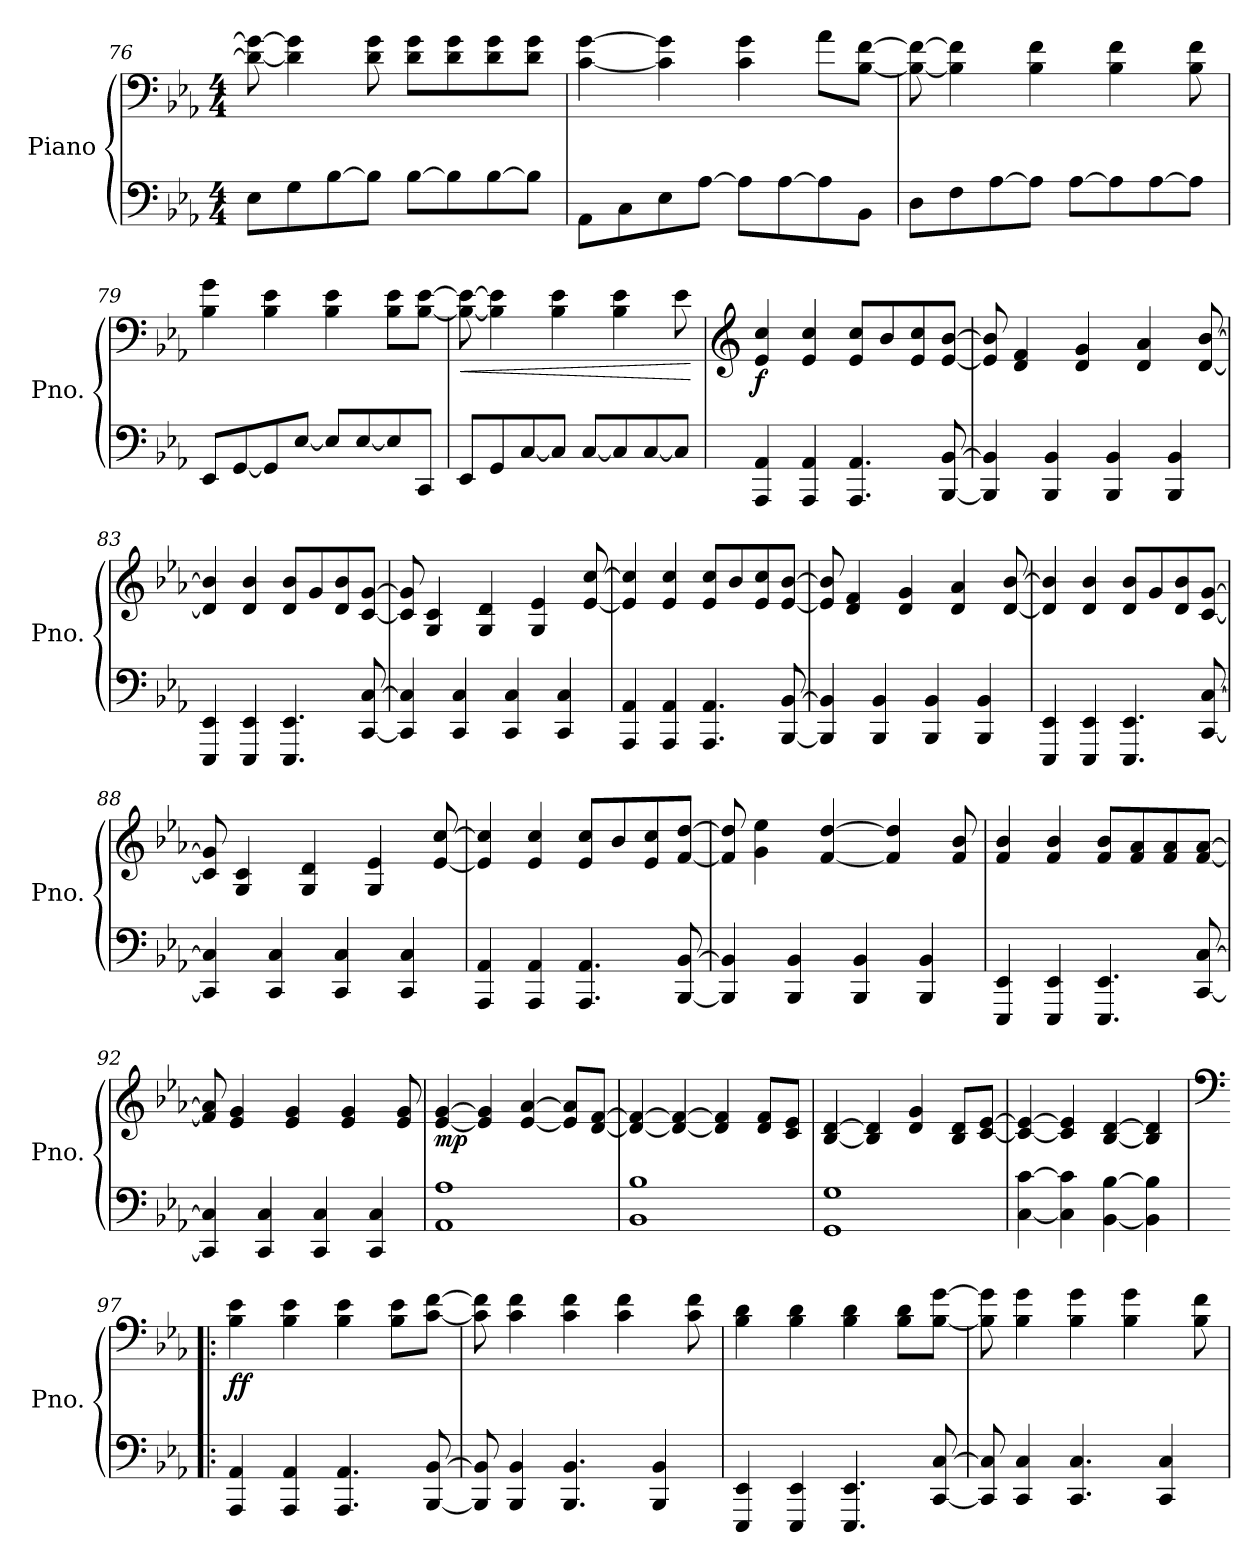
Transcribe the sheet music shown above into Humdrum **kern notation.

**kern	**kern	**dynam
*part1	*part1	*part1
*staff2	*staff1	*staff1/2
*I"Piano	*	*
*I'Pno.	*	*
*clefF4	*clefF4	*
*k[b-e-a-]	*k[b-e-a-]	*
*M4/4	*M4/4	*
=76	=76	=76
8E-\L	8d\_ 8g\_	.
8G\	4d\] 4g\]	.
[8B-\	.	.
8B-\J]	8d\ 8g\	.
[8B-\L	8d\ 8g\L	.
8B-\]	8d\ 8g\	.
[8B-\	8d\ 8g\	.
8B-\J]	8d\ 8g\J	.
!!LO:LB:g=z
=77	=77	=77
8AA-\L	[4c\ [4g\	.
8C\	.	.
8E-\	4c\] 4g\]	.
[8A-\J	.	.
8A-\L]	4c\ 4g\	.
[8A-\	.	.
8A-\]	8a-\L	.
8BB-\J	[8B-\ [8f\J	.
=78	=78	=78
8D\L	8B-\_ 8f\_	.
8F\	4B-\] 4f\]	.
[8A-\	.	.
8A-\J]	4B-\ 4f\	.
[8A-\L	.	.
8A-\]	4B-\ 4f\	.
[8A-\	.	.
8A-\J]	8B-\ 8f\	.
=79	=79	=79
8EE-/L	4B-\ 4g\	.
[8GG/	.	.
8GG/]	4B-\ 4e-\	.
[8E-/J	.	.
8E-/L]	4B-\ 4e-\	.
[8E-/	.	.
8E-/]	8B-\ 8e-\L	.
8CC/J	[8B-\ [8e-\J	.
=80	=80	=80
!	!	!LO:HP:b
8EE-/L	8B-\_ 8e-\_	<
8GG/	4B-\] 4e-\]	.
[8C/	.	.
8C/J]	4B-\ 4e-\	.
[8C/L	.	.
8C/]	4B-\ 4e-\	.
[8C/	.	.
8C/J]	8e-\	.
.	.	[
!!LO:PB:g=z
=81	=81	=81
*	*clefG2	*
!	!	!LO:DY:b
4AAA-/ 4AA-/	4e-/ 4cc/	f
4AAA-/ 4AA-/	4e-/ 4cc/	.
4.AAA-/ 4.AA-/	8e-/ 8cc/L	.
.	8b-/	.
.	8e-/ 8cc/	.
[8BBB-/ [8BB-/	[8e-/ [8b-/J	.
=82	=82	=82
4BBB-/] 4BB-/]	8e-/] 8b-/]	.
.	4d/ 4f/	.
4BBB-/ 4BB-/	.	.
.	4d/ 4g/	.
4BBB-/ 4BB-/	.	.
.	4d/ 4a-/	.
4BBB-/ 4BB-/	.	.
.	[8d/ [8b-/	.
=83	=83	=83
4EEE-/ 4EE-/	4d/] 4b-/]	.
4EEE-/ 4EE-/	4d/ 4b-/	.
4.EEE-/ 4.EE-/	8d/ 8b-/L	.
.	8g/	.
.	8d/ 8b-/	.
[8CC/ [8C/	[8c/ [8g/J	.
=84	=84	=84
4CC/] 4C/]	8c/] 8g/]	.
.	4G/ 4c/	.
4CC/ 4C/	.	.
.	4G/ 4d/	.
4CC/ 4C/	.	.
.	4G/ 4e-/	.
4CC/ 4C/	.	.
.	[8e-/ [8cc/	.
!!LO:LB:g=z
=85	=85	=85
4AAA-/ 4AA-/	4e-/] 4cc/]	.
4AAA-/ 4AA-/	4e-/ 4cc/	.
4.AAA-/ 4.AA-/	8e-/ 8cc/L	.
.	8b-/	.
.	8e-/ 8cc/	.
[8BBB-/ [8BB-/	[8e-/ [8b-/J	.
=86	=86	=86
4BBB-/] 4BB-/]	8e-/] 8b-/]	.
.	4d/ 4f/	.
4BBB-/ 4BB-/	.	.
.	4d/ 4g/	.
4BBB-/ 4BB-/	.	.
.	4d/ 4a-/	.
4BBB-/ 4BB-/	.	.
.	[8d/ [8b-/	.
=87	=87	=87
4EEE-/ 4EE-/	4d/] 4b-/]	.
4EEE-/ 4EE-/	4d/ 4b-/	.
4.EEE-/ 4.EE-/	8d/ 8b-/L	.
.	8g/	.
.	8d/ 8b-/	.
[8CC/ [8C/	[8c/ [8g/J	.
=88	=88	=88
4CC/] 4C/]	8c/] 8g/]	.
.	4G/ 4c/	.
4CC/ 4C/	.	.
.	4G/ 4d/	.
4CC/ 4C/	.	.
.	4G/ 4e-/	.
4CC/ 4C/	.	.
.	[8e-/ [8cc/	.
!!LO:LB:g=z
=89	=89	=89
4AAA-/ 4AA-/	4e-/] 4cc/]	.
4AAA-/ 4AA-/	4e-/ 4cc/	.
4.AAA-/ 4.AA-/	8e-/ 8cc/L	.
.	8b-/	.
.	8e-/ 8cc/	.
[8BBB-/ [8BB-/	[8f/ [8dd/J	.
=90	=90	=90
4BBB-/] 4BB-/]	8f/] 8dd/]	.
.	4g\ 4ee-\	.
4BBB-/ 4BB-/	.	.
.	[4f/ [4dd/	.
4BBB-/ 4BB-/	.	.
.	4f/] 4dd/]	.
4BBB-/ 4BB-/	.	.
.	8f/ 8b-/	.
=91	=91	=91
4EEE-/ 4EE-/	4f/ 4b-/	.
4EEE-/ 4EE-/	4f/ 4b-/	.
4.EEE-/ 4.EE-/	8f/ 8b-/L	.
.	8f/ 8a-/	.
.	8f/ 8a-/	.
[8CC/ [8C/	[8f/ [8a-/J	.
=92	=92	=92
4CC/] 4C/]	8f/] 8a-/]	.
.	4e-/ 4g/	.
4CC/ 4C/	.	.
.	4e-/ 4g/	.
4CC/ 4C/	.	.
.	4e-/ 4g/	.
4CC/ 4C/	.	.
.	8e-/ 8g/	.
!!LO:LB:g=z
=93	=93	=93
!	!	!LO:DY:b
1AA- 1A-	[4e-/ [4g/	mp
.	4e-/] 4g/]	.
.	[4e-/ [4a-/	.
.	8e-/] 8a-/]L	.
.	[8d/ [8f/J	.
=94	=94	=94
1BB- 1B-	4d/_ 4f/_	.
.	4d/_ 4f/_	.
.	4d/] 4f/]	.
.	8d/ 8f/L	.
.	8c/ 8e-/J	.
=95	=95	=95
1GG 1G	[4B-/ [4d/	.
.	4B-/] 4d/]	.
.	4d/ 4g/	.
.	8B-/ 8d/L	.
.	[8c/ [8e-/J	.
=96	=96	=96
[4C\ [4c\	4c/_ 4e-/_	.
4C\] 4c\]	4c/] 4e-/]	.
[4BB-\ [4B-\	[4B-/ [4d/	.
4BB-\] 4B-\]	4B-/] 4d/]	.
!!LO:LB:g=z
=97!|:	=97!|:	=97!|:
*	*clefF5	*
!	!	!LO:DY:b
4AAA-/ 4AA-/	4G\ 4c\	ff
4AAA-/ 4AA-/	4G\ 4c\	.
4.AAA-/ 4.AA-/	4G\ 4c\	.
.	8G\ 8c\L	.
[8BBB-/ [8BB-/	[8A-\ [8d\J	.
=98	=98	=98
8BBB-/] 8BB-/]	8A-\] 8d\]	.
4BBB-/ 4BB-/	4A-\ 4d\	.
4.BBB-/ 4.BB-/	4A-\ 4d\	.
.	4A-\ 4d\	.
4BBB-/ 4BB-/	.	.
.	8A-\ 8d\	.
=99	=99	=99
4EEE-/ 4EE-/	4G\ 4B-\	.
4EEE-/ 4EE-/	4G\ 4B-\	.
4.EEE-/ 4.EE-/	4G\ 4B-\	.
.	8G\ 8B-\L	.
[8CC/ [8C/	[8G\ [8e-\J	.
=100	=100	=100
8CC/] 8C/]	8G\] 8e-\]	.
4CC/ 4C/	4G\ 4e-\	.
4.CC/ 4.C/	4G\ 4e-\	.
.	4G\ 4e-\	.
4CC/ 4C/	.	.
.	8G\ 8d\	.
=	=	=
*-	*-	*-
